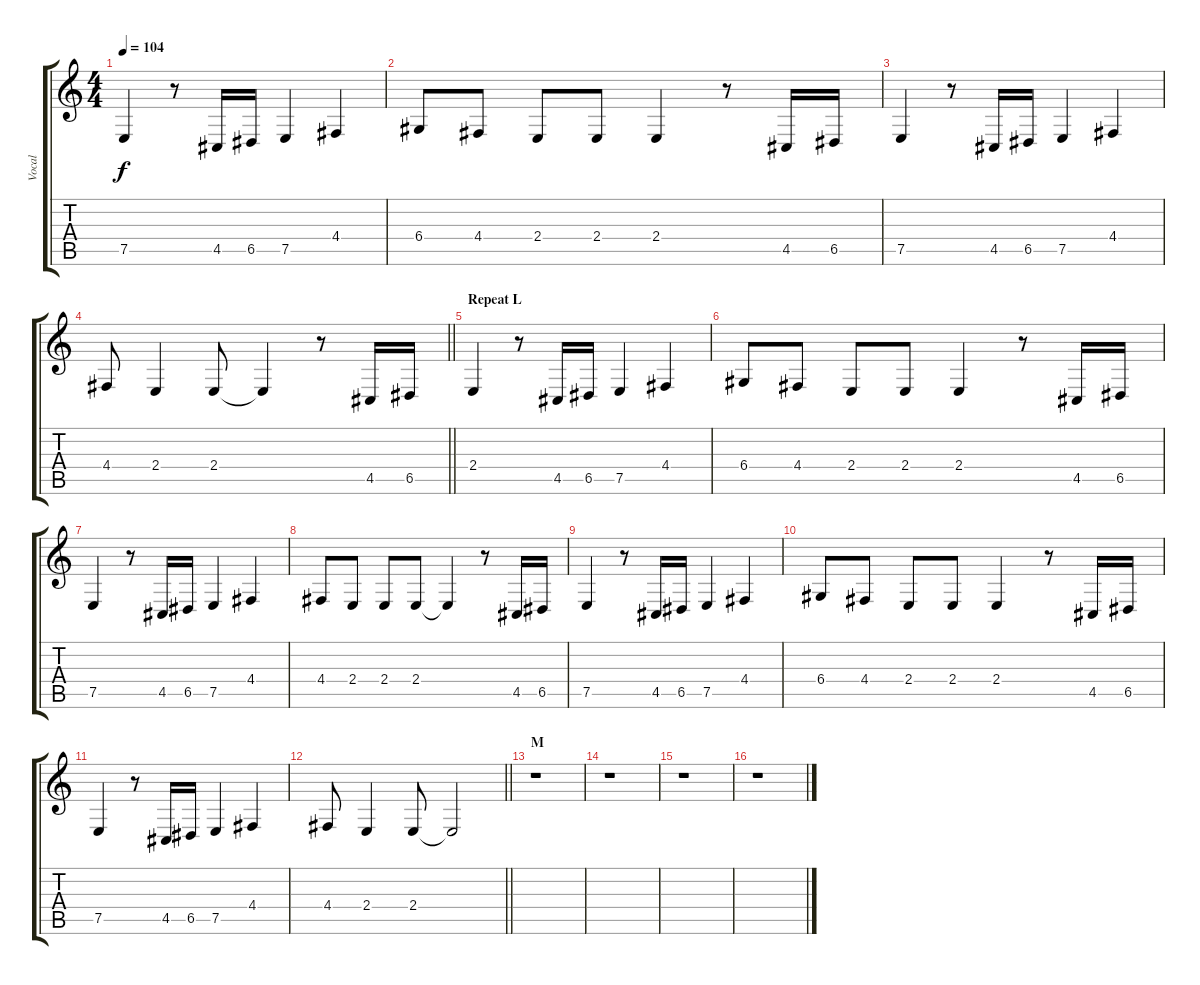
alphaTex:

\track ("Vocal" "Vocal") {instrument baritonesax}
\staff {score tabs}
\tuning (E4 B3 G3 D3 A2 E2) {hide}
\ts (4 4)
\tempo 104
\clef g2
\ks c
7.5.4{dy f} r.8 4.5.16 6.5.16 7.5.4 4.4.4 |
6.4.8 4.4.8 2.4.8 2.4.8 2.4.4 r.8 4.5.16 6.5.16 |
7.5.4 r.8 4.5.16 6.5.16 7.5.4 4.4.4 |
\barLineRight lightlight
4.4.8 2.4.4 2.4.8 2.4{t}.4 r.8 4.5.16 6.5.16 |
\section ("" "Repeat L")
2.4.4 r.8 4.5.16 6.5.16 7.5.4 4.4.4 |
6.4.8 4.4.8 2.4.8 2.4.8 2.4.4 r.8 4.5.16 6.5.16 |
7.5.4 r.8 4.5.16 6.5.16 7.5.4 4.4.4 |
4.4.8 2.4.8 2.4.8 2.4.8 2.4{t}.4 r.8 4.5.16 6.5.16 |
7.5.4 r.8 4.5.16 6.5.16 7.5.4 4.4.4 |
6.4.8 4.4.8 2.4.8 2.4.8 2.4.4 r.8 4.5.16 6.5.16 |
7.5.4 r.8 4.5.16 6.5.16 7.5.4 4.4.4 |
\barLineRight lightlight
4.4.8 2.4.4 2.4.8 2.4{t}.2 |
\section ("" "M")
r.1 |
r.1 |
r.1 |
r.1
